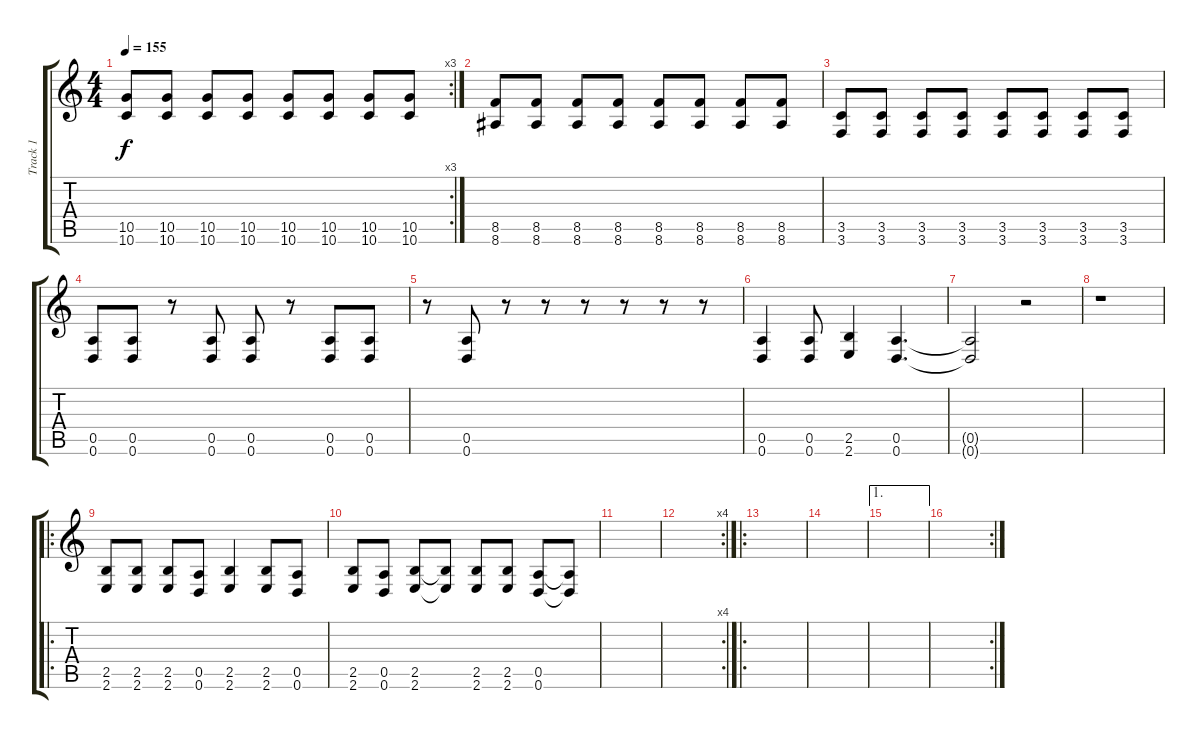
\track ("Track 1" "Track 1") {instrument distortionguitar}
\staff {score tabs}
\tuning (E4 B3 G3 D3 A2 D2) {hide}
\rc 3
\ts (4 4)
\tempo 155
\clef g2
\ks c
(10.5 10.6).8{dy f} (10.5 10.6).8 (10.5 10.6).8 (10.5 10.6).8 (10.5 10.6).8 (10.5 10.6).8 (10.5 10.6).8 (10.5 10.6).8 |
(8.5 8.6).8 (8.5 8.6).8 (8.5 8.6).8 (8.5 8.6).8 (8.5 8.6).8 (8.5 8.6).8 (8.5 8.6).8 (8.5 8.6).8 |
(3.5 3.6).8 (3.5 3.6).8 (3.5 3.6).8 (3.5 3.6).8 (3.5 3.6).8 (3.5 3.6).8 (3.5 3.6).8 (3.5 3.6).8 |
(0.5 0.6).8 (0.5 0.6).8 r.8 (0.5 0.6).8 (0.5 0.6).8 r.8 (0.5 0.6).8 (0.5 0.6).8 |
r.8 (0.5 0.6).8 r.8 r.8 r.8 r.8 r.8 r.8 |
(0.5 0.6).4{volume 13} (0.5 0.6).8 (2.5 2.6).4 (0.5 0.6).4{d} |
(0.5{t} 0.6{t}).2 r.2 |
r.1 |
\ro
(2.5 2.6).8 (2.5 2.6).8 (2.5 2.6).8 (0.5 0.6).8 (2.5 2.6).4 (2.5 2.6).8 (0.5 0.6).8 |
(2.5 2.6).8 (0.5 0.6).8 (2.5 2.6).8 (2.5{t} 2.6{t}).8 (2.5 2.6).8 (2.5 2.6).8 (0.5 0.6).8 (0.5{t} 0.6{t}).8 |
|
\rc 4
|
\ro
|
|
\ae 1
|
\rc 2
